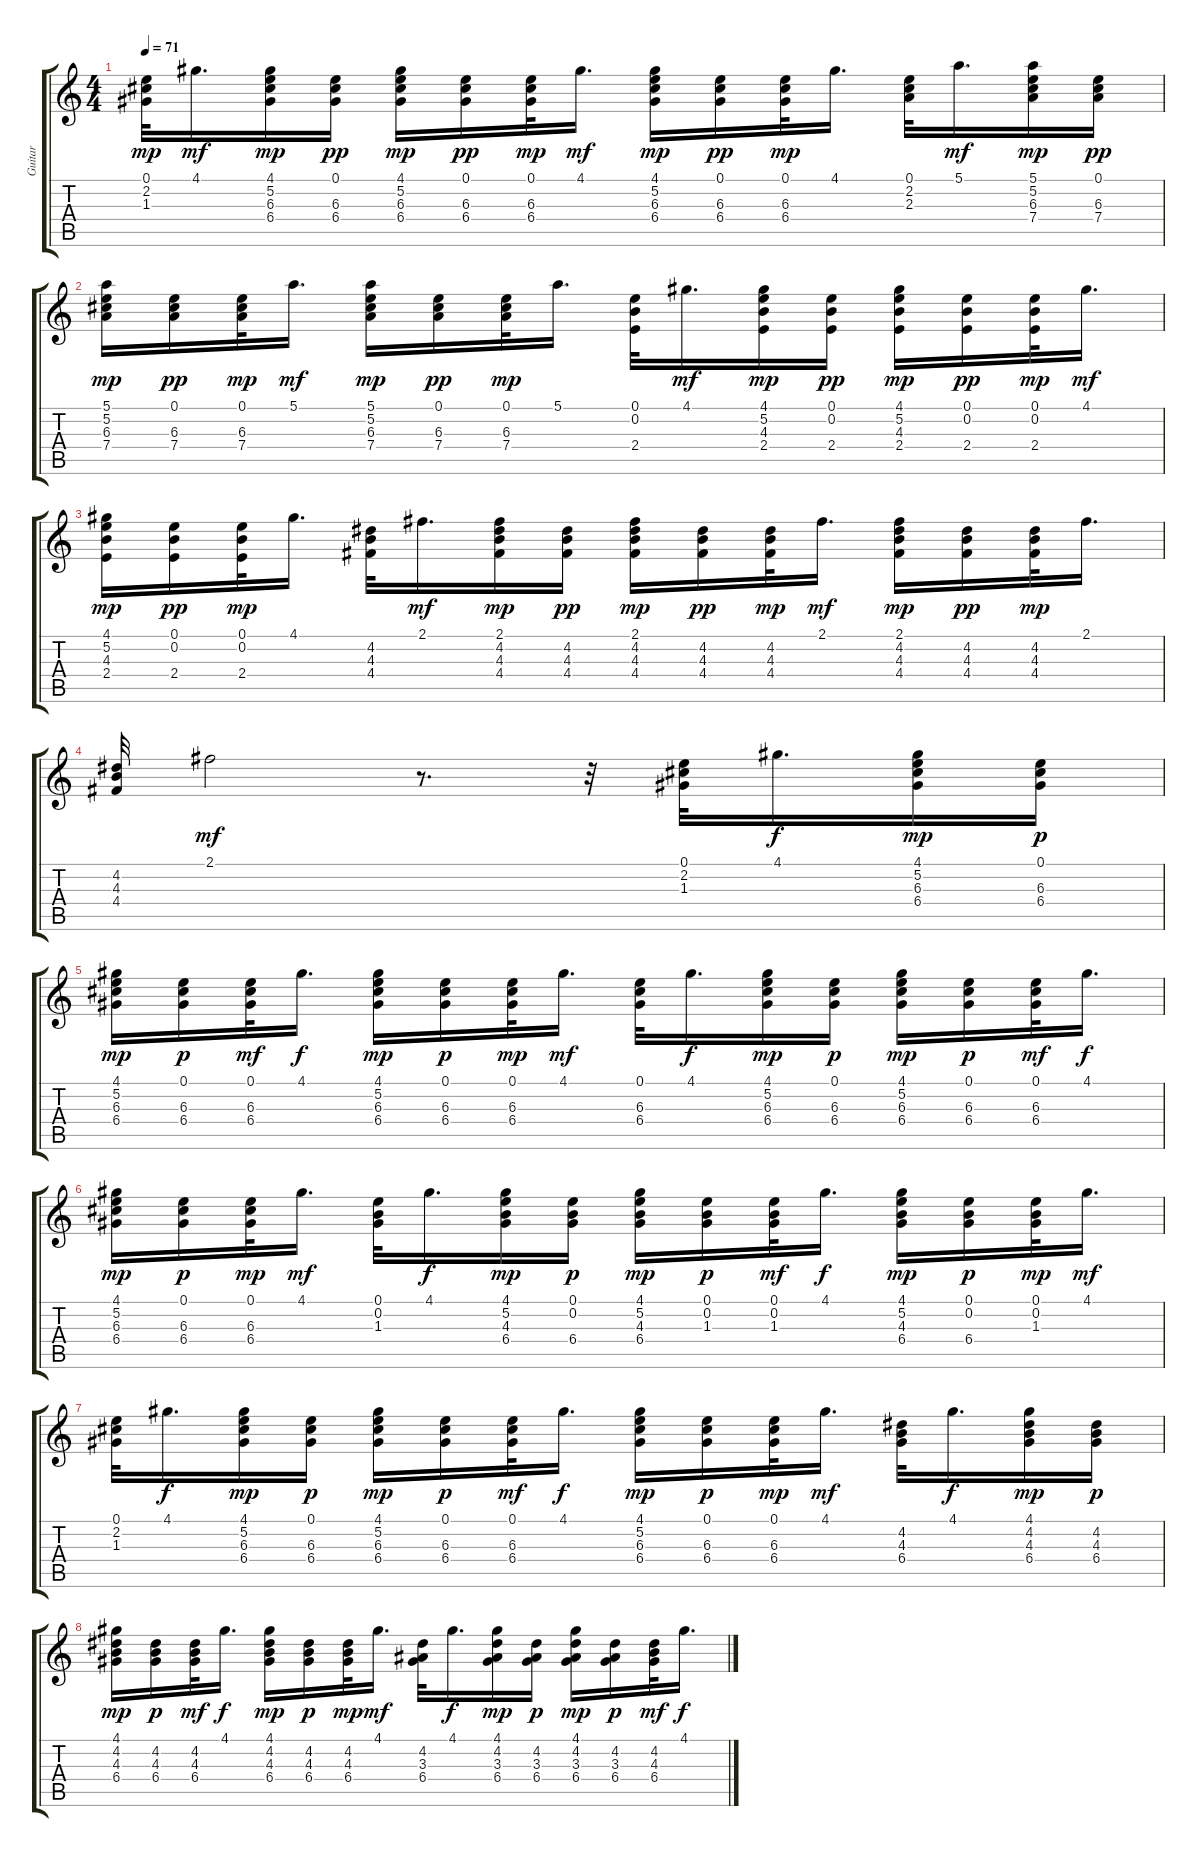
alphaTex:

\track ("Guitar" "Guitar") {instrument acousticguitarsteel}
\staff {score tabs}
\tuning (E4 B3 G3 D3 A2 E2) {hide}
\ts (4 4)
\tempo 71
\clef g2
\ks c
(0.1 2.2 1.3).32{dy mp} 4.1.16{d dy mf} (4.1 5.2 6.3 6.4).16{dy mp} (0.1 6.3 6.4).16{dy pp} (4.1 5.2 6.3 6.4).16{dy mp} (0.1 6.3 6.4).16{dy pp} (0.1 6.3 6.4).32{dy mp} 4.1.16{d dy mf} (4.1 5.2 6.3 6.4).16{dy mp} (0.1 6.3 6.4).16{dy pp} (0.1 6.3 6.4).32{dy mp} 4.1.16{d} (0.1 2.2 2.3).32 5.1.16{d dy mf} (5.1 5.2 6.3 7.4).16{dy mp} (0.1 6.3 7.4).16{dy pp} |
(5.1 5.2 6.3 7.4).16{dy mp} (0.1 6.3 7.4).16{dy pp} (0.1 6.3 7.4).32{dy mp} 5.1.16{d dy mf} (5.1 5.2 6.3 7.4).16{dy mp} (0.1 6.3 7.4).16{dy pp} (0.1 6.3 7.4).32{dy mp} 5.1.16{d} (0.1 0.2 2.4).32 4.1.16{d dy mf} (4.1 5.2 4.3 2.4).16{dy mp} (0.1 0.2 2.4).16{dy pp} (4.1 5.2 4.3 2.4).16{dy mp} (0.1 0.2 2.4).16{dy pp} (0.1 0.2 2.4).32{dy mp} 4.1.16{d dy mf} |
(4.1 5.2 4.3 2.4).16{dy mp} (0.1 0.2 2.4).16{dy pp} (0.1 0.2 2.4).32{dy mp} 4.1.16{d} (4.2 4.3 4.4).32 2.1.16{d dy mf} (2.1 4.2 4.3 4.4).16{dy mp} (4.2 4.3 4.4).16{dy pp} (2.1 4.2 4.3 4.4).16{dy mp} (4.2 4.3 4.4).16{dy pp} (4.2 4.3 4.4).32{dy mp} 2.1.16{d dy mf} (2.1 4.2 4.3 4.4).16{dy mp} (4.2 4.3 4.4).16{dy pp} (4.2 4.3 4.4).32{dy mp} 2.1.16{d} |
(4.2 4.3 4.4).32 2.1.2{dy mf} r.8{d} r.32 (0.1 2.2 1.3).32 4.1.16{d dy f} (4.1 5.2 6.3 6.4).16{dy mp} (0.1 6.3 6.4).16{dy p} |
(4.1 5.2 6.3 6.4).16{dy mp} (0.1 6.3 6.4).16{dy p} (0.1 6.3 6.4).32{dy mf} 4.1.16{d dy f} (4.1 5.2 6.3 6.4).16{dy mp} (0.1 6.3 6.4).16{dy p} (0.1 6.3 6.4).32{dy mp} 4.1.16{d dy mf} (0.1 6.3 6.4).32 4.1.16{d dy f} (4.1 5.2 6.3 6.4).16{dy mp} (0.1 6.3 6.4).16{dy p} (4.1 5.2 6.3 6.4).16{dy mp} (0.1 6.3 6.4).16{dy p} (0.1 6.3 6.4).32{dy mf} 4.1.16{d dy f} |
(4.1 5.2 6.3 6.4).16{dy mp} (0.1 6.3 6.4).16{dy p} (0.1 6.3 6.4).32{dy mp} 4.1.16{d dy mf} (0.1 0.2 1.3).32 4.1.16{d dy f} (4.1 5.2 4.3 6.4).16{dy mp} (0.1 0.2 6.4).16{dy p} (4.1 5.2 4.3 6.4).16{dy mp} (0.1 0.2 1.3).16{dy p} (0.1 0.2 1.3).32{dy mf} 4.1.16{d dy f} (4.1 5.2 4.3 6.4).16{dy mp} (0.1 0.2 6.4).16{dy p} (0.1 0.2 1.3).32{dy mp} 4.1.16{d dy mf} |
(0.1 2.2 1.3).32 4.1.16{d dy f} (4.1 5.2 6.3 6.4).16{dy mp} (0.1 6.3 6.4).16{dy p} (4.1 5.2 6.3 6.4).16{dy mp} (0.1 6.3 6.4).16{dy p} (0.1 6.3 6.4).32{dy mf} 4.1.16{d dy f} (4.1 5.2 6.3 6.4).16{dy mp} (0.1 6.3 6.4).16{dy p} (0.1 6.3 6.4).32{dy mp} 4.1.16{d dy mf} (4.2 4.3 6.4).32 4.1.16{d dy f} (4.1 4.2 4.3 6.4).16{dy mp} (4.2 4.3 6.4).16{dy p} |
(4.1 4.2 4.3 6.4).16{dy mp} (4.2 4.3 6.4).16{dy p} (4.2 4.3 6.4).32{dy mf} 4.1.16{d dy f} (4.1 4.2 4.3 6.4).16{dy mp} (4.2 4.3 6.4).16{dy p} (4.2 4.3 6.4).32{dy mp} 4.1.16{d dy mf} (4.2 3.3 6.4).32 4.1.16{d dy f} (4.1 4.2 3.3 6.4).16{dy mp} (4.2 3.3 6.4).16{dy p} (4.1 4.2 3.3 6.4).16{dy mp} (4.2 3.3 6.4).16{dy p} (4.2 4.3 6.4).32{dy mf} 4.1.16{d dy f}
